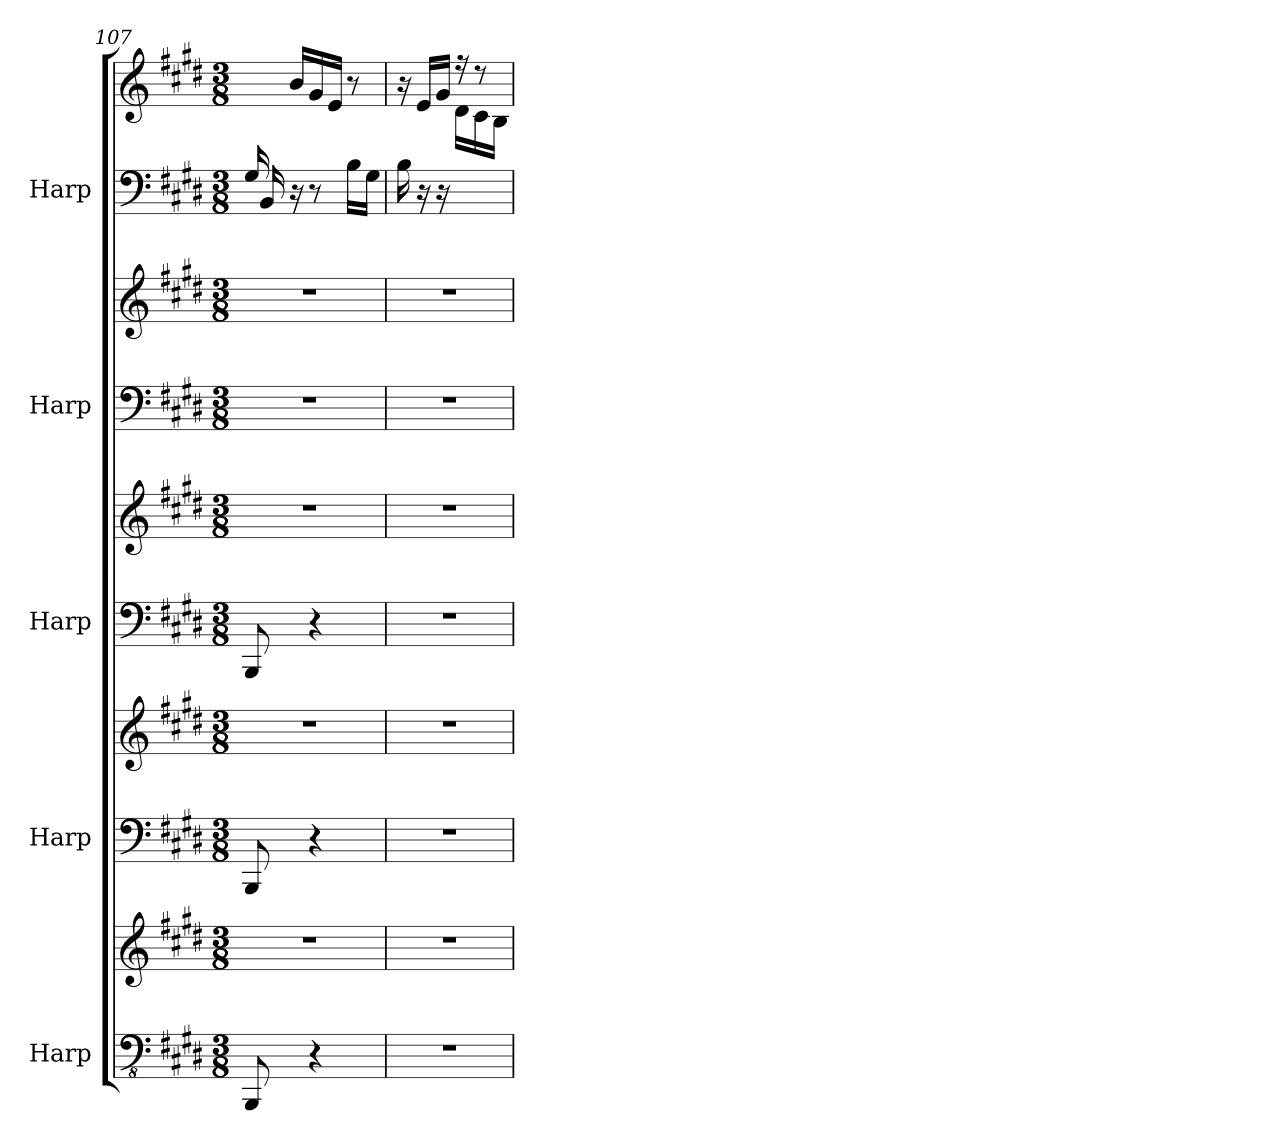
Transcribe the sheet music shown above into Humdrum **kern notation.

**kern	**kern	**kern	**kern	**kern	**kern	**kern	**kern	**kern	**kern
*part5	*part5	*part4	*part4	*part3	*part3	*part2	*part2	*part1	*part1
*staff10	*staff9	*staff8	*staff7	*staff6	*staff5	*staff4	*staff3	*staff2	*staff1
*I"Harp	*	*I"Harp	*	*I"Harp	*	*I"Harp	*	*I"Harp	*
*I'Hp	*	*I'Hp	*	*I'Hp	*	*I'Hp	*	*I'Hp	*
!!LO:PB:g=z
*clefFv4	*clefG2	*clefF4	*clefG2	*clefF4	*clefG2	*clefF4	*clefG2	*clefF4	*clefG2
*k[f#c#g#d#]	*k[f#c#g#d#]	*k[f#c#g#d#]	*k[f#c#g#d#]	*k[f#c#g#d#]	*k[f#c#g#d#]	*k[f#c#g#d#]	*k[f#c#g#d#]	*k[f#c#g#d#]	*k[f#c#g#d#]
*M3/8	*M3/8	*M3/8	*M3/8	*M3/8	*M3/8	*M3/8	*M3/8	*M3/8	*M3/8
=107	=107	=107	=107	=107	=107	=107	=107	=107	=107
*	*	*	*	*	*	*	*	*^	*
8BBBB/	4.r	8BBB/	4.r	8BBB/	4.r	4.r	4.r	16G#/	16BB/	16ryy
.	.	.	.	.	.	.	.	4ryy	16r	16b/LL
4r	.	4r	.	4r	.	.	.	.	8r	16g#/
.	.	.	.	.	.	.	.	.	.	16e/JJ
.	.	.	.	.	.	.	.	.	16B\LL	8r
.	.	.	.	.	.	.	.	16ryy	16G#\JJ	.
*	*	*	*	*	*	*	*	*v	*v	*
=108	=108	=108	=108	=108	=108	=108	=108	=108	=108
*	*	*	*	*	*	*	*	*	*^
4.r	4.r	4.r	4.r	4.r	4.r	4.r	4.r	16B\	16r	8.ryy
.	.	.	.	.	.	.	.	16r	16e/LL	.
.	.	.	.	.	.	.	.	16r	16g#/JJ	.
.	.	.	.	.	.	.	.	8.ryy	16rff	16d#\LL
.	.	.	.	.	.	.	.	.	8rdd	16c#\
.	.	.	.	.	.	.	.	.	.	16B\JJ
*	*	*	*	*	*	*	*	*	*v	*v
=	=	=	=	=	=	=	=	=	=
*-	*-	*-	*-	*-	*-	*-	*-	*-	*-
